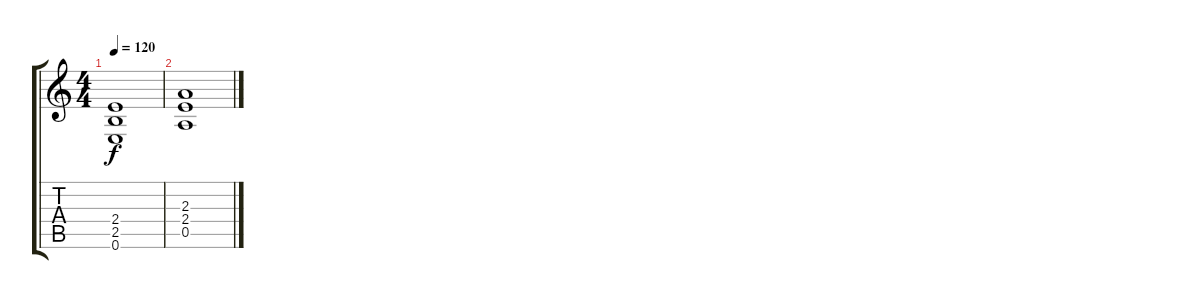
\track "" {instrument overdrivenguitar}
\staff {score tabs}
\tuning (E4 B3 G3 D3 A2 E2) {hide}
\ts (4 4)
\tempo 120
\clef g2
\ks c
(2.4 2.5 0.6).1{dy f} |
(2.3 2.4 0.5).1{volume 0}
